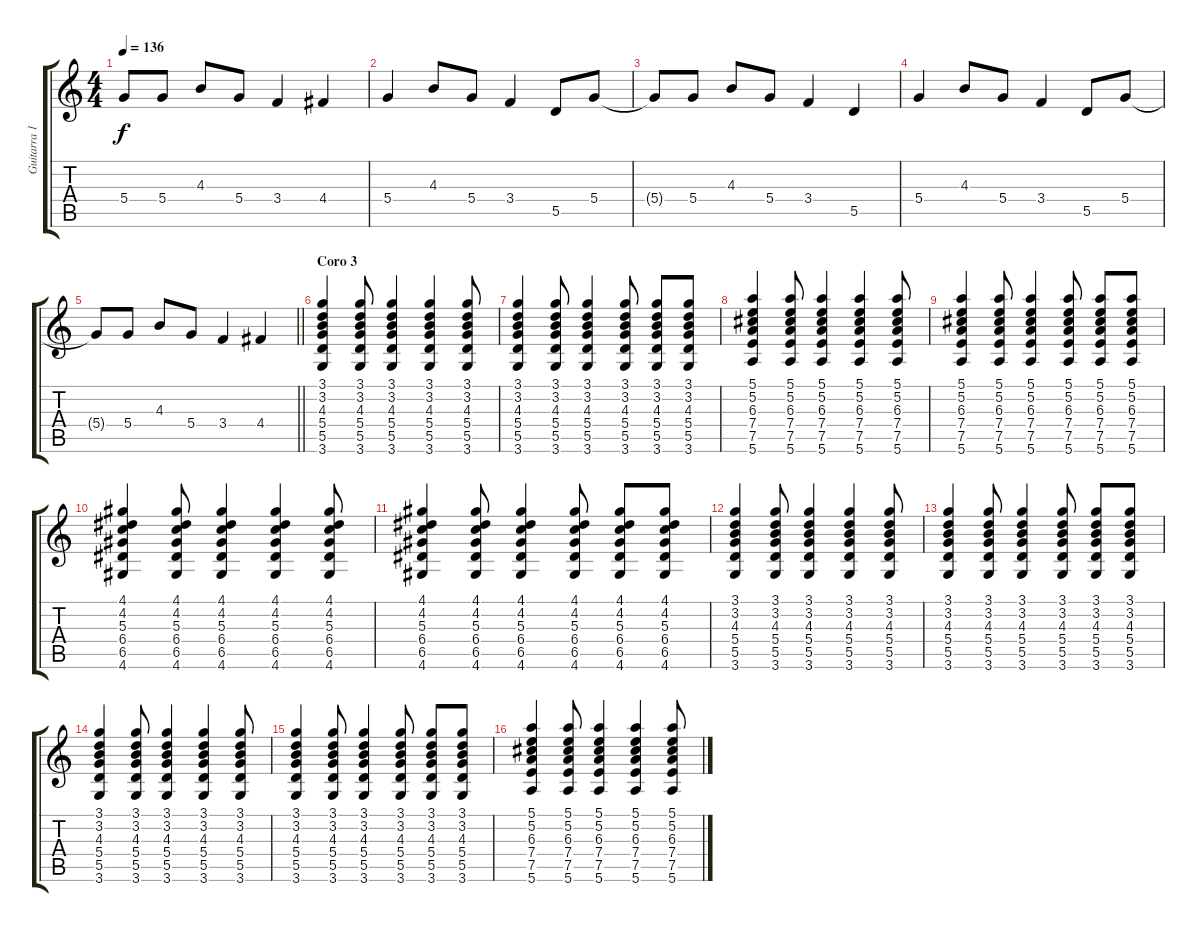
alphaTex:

\track ("Guitarra 1" "Guitarra 1") {instrument acousticguitarsteel}
\staff {score tabs}
\tuning (E4 B3 G3 D3 A2 E2) {hide}
\ts (4 4)
\tempo 136
\clef g2
\ks c
5.4{t}.8{dy f} 5.4.8 4.3.8 5.4.8 3.4.4 4.4.4 |
5.4.4 4.3.8 5.4.8 3.4.4 5.5.8 5.4.8 |
5.4{t}.8 5.4.8 4.3.8 5.4.8 3.4.4 5.5.4 |
5.4.4 4.3.8 5.4.8 3.4.4 5.5.8 5.4.8 |
\barLineRight lightlight
5.4{t}.8 5.4.8 4.3.8 5.4.8 3.4.4 4.4.4 |
\section ("" "Coro 3")
(3.1 3.2 4.3 5.4 5.5 3.6).4 (3.1 3.2 4.3 5.4 5.5 3.6).8 (3.1 3.2 4.3 5.4 5.5 3.6).4 (3.1 3.2 4.3 5.4 5.5 3.6).4 (3.1 3.2 4.3 5.4 5.5 3.6).8 |
(3.1 3.2 4.3 5.4 5.5 3.6).4 (3.1 3.2 4.3 5.4 5.5 3.6).8 (3.1 3.2 4.3 5.4 5.5 3.6).4 (3.1 3.2 4.3 5.4 5.5 3.6).8 (3.1 3.2 4.3 5.4 5.5 3.6).8 (3.1 3.2 4.3 5.4 5.5 3.6).8 |
(5.1 5.2 6.3 7.4 7.5 5.6).4 (5.1 5.2 6.3 7.4 7.5 5.6).8 (5.1 5.2 6.3 7.4 7.5 5.6).4 (5.1 5.2 6.3 7.4 7.5 5.6).4 (5.1 5.2 6.3 7.4 7.5 5.6).8 |
(5.1 5.2 6.3 7.4 7.5 5.6).4 (5.1 5.2 6.3 7.4 7.5 5.6).8 (5.1 5.2 6.3 7.4 7.5 5.6).4 (5.1 5.2 6.3 7.4 7.5 5.6).8 (5.1 5.2 6.3 7.4 7.5 5.6).8 (5.1 5.2 6.3 7.4 7.5 5.6).8 |
(4.1 4.2 5.3 6.4 6.5 4.6).4 (4.1 4.2 5.3 6.4 6.5 4.6).8 (4.1 4.2 5.3 6.4 6.5 4.6).4 (4.1 4.2 5.3 6.4 6.5 4.6).4 (4.1 4.2 5.3 6.4 6.5 4.6).8 |
(4.1 4.2 5.3 6.4 6.5 4.6).4 (4.1 4.2 5.3 6.4 6.5 4.6).8 (4.1 4.2 5.3 6.4 6.5 4.6).4 (4.1 4.2 5.3 6.4 6.5 4.6).8 (4.1 4.2 5.3 6.4 6.5 4.6).8 (4.1 4.2 5.3 6.4 6.5 4.6).8 |
(3.1 3.2 4.3 5.4 5.5 3.6).4 (3.1 3.2 4.3 5.4 5.5 3.6).8 (3.1 3.2 4.3 5.4 5.5 3.6).4 (3.1 3.2 4.3 5.4 5.5 3.6).4 (3.1 3.2 4.3 5.4 5.5 3.6).8 |
(3.1 3.2 4.3 5.4 5.5 3.6).4 (3.1 3.2 4.3 5.4 5.5 3.6).8 (3.1 3.2 4.3 5.4 5.5 3.6).4 (3.1 3.2 4.3 5.4 5.5 3.6).8 (3.1 3.2 4.3 5.4 5.5 3.6).8 (3.1 3.2 4.3 5.4 5.5 3.6).8 |
(3.1 3.2 4.3 5.4 5.5 3.6).4 (3.1 3.2 4.3 5.4 5.5 3.6).8 (3.1 3.2 4.3 5.4 5.5 3.6).4 (3.1 3.2 4.3 5.4 5.5 3.6).4 (3.1 3.2 4.3 5.4 5.5 3.6).8 |
(3.1 3.2 4.3 5.4 5.5 3.6).4 (3.1 3.2 4.3 5.4 5.5 3.6).8 (3.1 3.2 4.3 5.4 5.5 3.6).4 (3.1 3.2 4.3 5.4 5.5 3.6).8 (3.1 3.2 4.3 5.4 5.5 3.6).8 (3.1 3.2 4.3 5.4 5.5 3.6).8 |
(5.1 5.2 6.3 7.4 7.5 5.6).4 (5.1 5.2 6.3 7.4 7.5 5.6).8 (5.1 5.2 6.3 7.4 7.5 5.6).4 (5.1 5.2 6.3 7.4 7.5 5.6).4 (5.1 5.2 6.3 7.4 7.5 5.6).8
